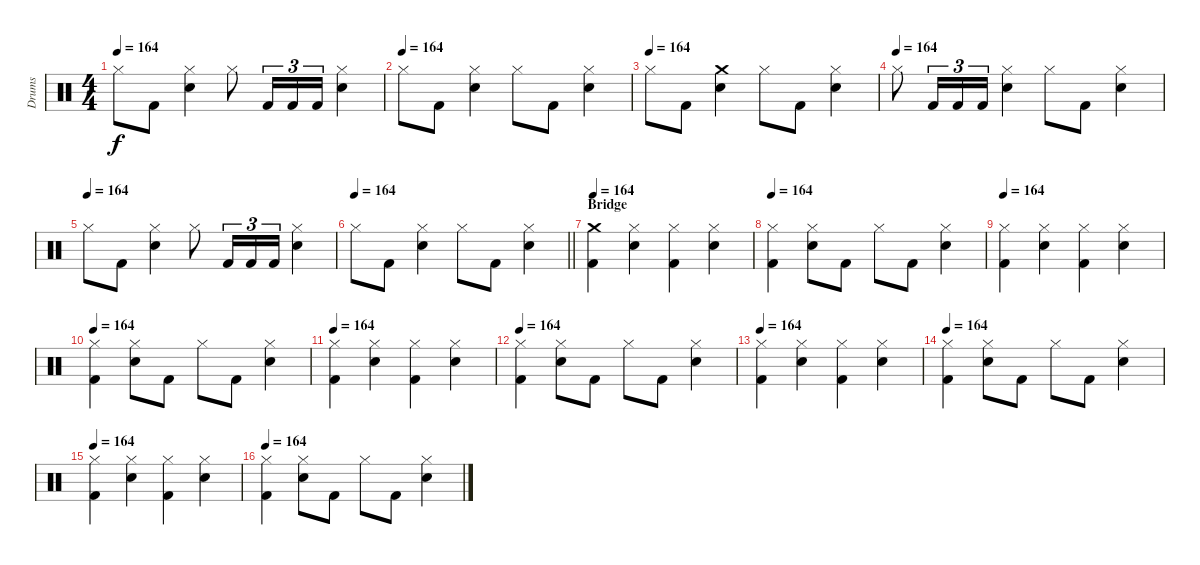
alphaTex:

\track ("Drums" "Drums") {mute instrument percussion}
\staff {score}
\articulation defaults
\ts (4 4)
\tempo 164
\clef neutral
\ks c "Hi-Hat (closed)".8{dy f} "Kick (hit) 2".8
("Snare (hit) 2" "Hi-Hat (closed)").4 "Hi-Hat (closed)".8 "Kick (hit) 2".16{tu (3 2)} "Kick (hit) 2".16{tu (3 2)} "Kick (hit) 2".16{tu (3 2)} ("Snare (hit) 2" "Hi-Hat (closed)").4 |
\tempo (164)
"Hi-Hat (closed)".8 "Kick (hit) 2".8 ("Snare (hit) 2" "Hi-Hat (closed)").4 "Hi-Hat (closed)".8 "Kick (hit) 2".8 ("Snare (hit) 2" "Hi-Hat (closed)").4 |
\tempo (164)
"Hi-Hat (closed)".8 "Kick (hit) 2".8 ("Crash medium (hit)" "Snare (hit) 2").4 "Hi-Hat (closed)".8 "Kick (hit) 2".8 ("Snare (hit) 2" "Hi-Hat (closed)").4 |
\tempo (164)
"Hi-Hat (closed)".8 "Kick (hit) 2".16{tu (3 2)} "Kick (hit) 2".16{tu (3 2)} "Kick (hit) 2".16{tu (3 2)} ("Snare (hit) 2" "Hi-Hat (closed)").4 "Hi-Hat (closed)".8 "Kick (hit) 2".8 ("Snare (hit) 2" "Hi-Hat (closed)").4 |
\tempo (164)
"Hi-Hat (closed)".8 "Kick (hit) 2".8 ("Snare (hit) 2" "Hi-Hat (closed)").4 "Hi-Hat (closed)".8 "Kick (hit) 2".16{tu (3 2)} "Kick (hit) 2".16{tu (3 2)} "Kick (hit) 2".16{tu (3 2)} ("Snare (hit) 2" "Hi-Hat (closed)").4 |
\tempo 164
\barLineRight lightlight "Hi-Hat (closed)".8 "Kick (hit) 2".8
("Snare (hit) 2" "Hi-Hat (closed)").4 "Hi-Hat (closed)".8 "Kick (hit) 2".8 ("Snare (hit) 2" "Hi-Hat (closed)").4 |
\section ("" "Bridge")
\tempo 164
("Kick (hit) 2" "Crash medium (hit)").4 ("Hi-Hat (closed)" "Snare (hit) 2").4 ("Hi-Hat (closed)" "Kick (hit) 2").4 ("Snare (hit) 2" "Hi-Hat (closed)").4 |
\tempo 164
("Hi-Hat (closed)" "Kick (hit) 2").4 ("Snare (hit) 2" "Hi-Hat (closed)").8 "Kick (hit) 2".8 "Hi-Hat (closed)".8 "Kick (hit) 2".8 ("Snare (hit) 2" "Hi-Hat (closed)").4 |
\tempo 164
("Hi-Hat (closed)" "Kick (hit) 2").4 ("Snare (hit) 2" "Hi-Hat (closed)").4 ("Kick (hit) 2" "Hi-Hat (closed)").4 ("Hi-Hat (closed)" "Snare (hit) 2").4 |
\tempo 164
("Kick (hit) 2" "Hi-Hat (closed)").4 ("Snare (hit) 2" "Hi-Hat (closed)").8 "Kick (hit) 2".8 "Hi-Hat (closed)".8 "Kick (hit) 2".8 ("Snare (hit) 2" "Hi-Hat (closed)").4 |
\tempo 164
("Hi-Hat (closed)" "Kick (hit) 2").4 ("Snare (hit) 2" "Hi-Hat (closed)").4 ("Kick (hit) 2" "Hi-Hat (closed)").4 ("Hi-Hat (closed)" "Snare (hit) 2").4 |
\tempo 164
("Kick (hit) 2" "Hi-Hat (closed)").4 ("Snare (hit) 2" "Hi-Hat (closed)").8 "Kick (hit) 2".8 "Hi-Hat (closed)".8 "Kick (hit) 2".8 ("Snare (hit) 2" "Hi-Hat (closed)").4 |
\tempo 164
("Hi-Hat (closed)" "Kick (hit) 2").4 ("Snare (hit) 2" "Hi-Hat (closed)").4 ("Kick (hit) 2" "Hi-Hat (closed)").4 ("Hi-Hat (closed)" "Snare (hit) 2").4 |
\tempo 164
("Kick (hit) 2" "Hi-Hat (closed)").4 ("Snare (hit) 2" "Hi-Hat (closed)").8 "Kick (hit) 2".8 "Hi-Hat (closed)".8 "Kick (hit) 2".8 ("Snare (hit) 2" "Hi-Hat (closed)").4 |
\tempo 164
("Hi-Hat (closed)" "Kick (hit) 2").4 ("Snare (hit) 2" "Hi-Hat (closed)").4 ("Kick (hit) 2" "Hi-Hat (closed)").4 ("Hi-Hat (closed)" "Snare (hit) 2").4 |
\tempo 164
("Kick (hit) 2" "Hi-Hat (closed)").4 ("Snare (hit) 2" "Hi-Hat (closed)").8 "Kick (hit) 2".8 "Hi-Hat (closed)".8 "Kick (hit) 2".8 ("Snare (hit) 2" "Hi-Hat (closed)").4
